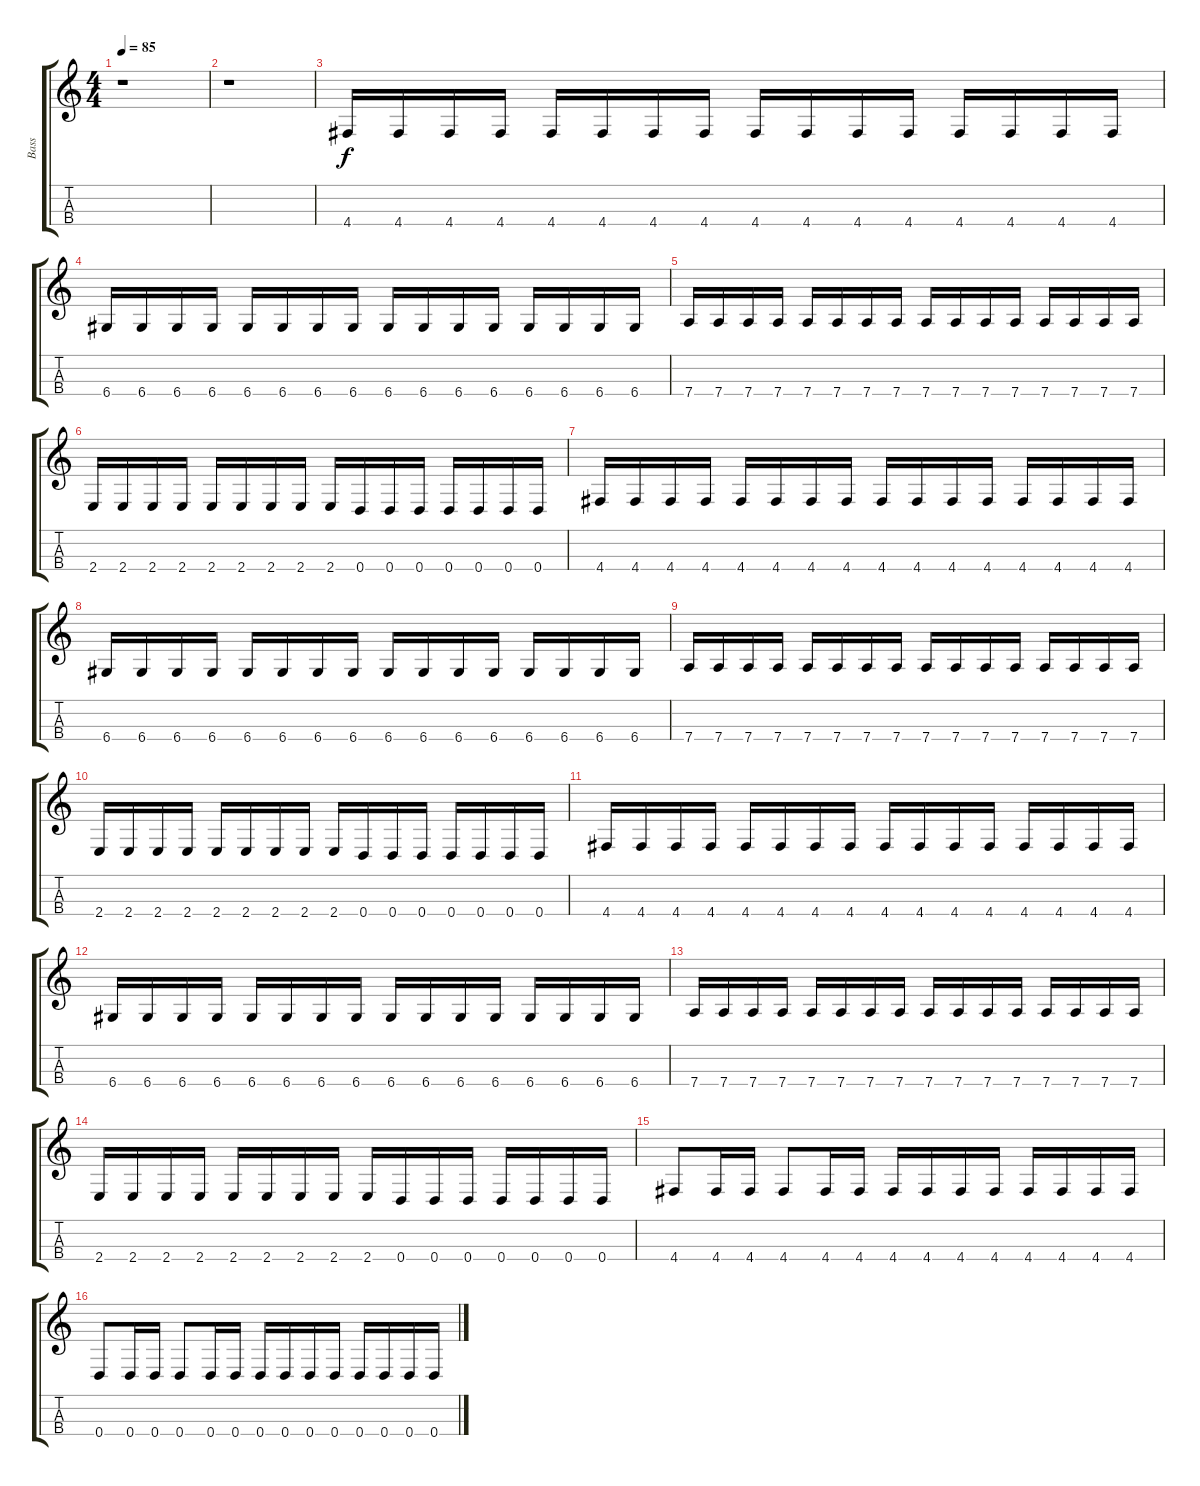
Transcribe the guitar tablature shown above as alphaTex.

\track ("Bass" "Bass") {instrument electricbasspick}
\staff {score tabs}
\tuning (G3 D3 A2 D2) {hide}
\ts (4 4)
\tempo 85
\clef g2
\ks c
r.1{dy f} |
r.1 |
4.4.16 4.4.16 4.4.16 4.4.16 4.4.16 4.4.16 4.4.16 4.4.16 4.4.16 4.4.16 4.4.16 4.4.16 4.4.16 4.4.16 4.4.16 4.4.16 |
6.4.16 6.4.16 6.4.16 6.4.16 6.4.16 6.4.16 6.4.16 6.4.16 6.4.16 6.4.16 6.4.16 6.4.16 6.4.16 6.4.16 6.4.16 6.4.16 |
7.4.16 7.4.16 7.4.16 7.4.16 7.4.16 7.4.16 7.4.16 7.4.16 7.4.16 7.4.16 7.4.16 7.4.16 7.4.16 7.4.16 7.4.16 7.4.16 |
2.4.16 2.4.16 2.4.16 2.4.16 2.4.16 2.4.16 2.4.16 2.4.16 2.4.16 0.4.16 0.4.16 0.4.16 0.4.16 0.4.16 0.4.16 0.4.16 |
4.4.16 4.4.16 4.4.16 4.4.16 4.4.16 4.4.16 4.4.16 4.4.16 4.4.16 4.4.16 4.4.16 4.4.16 4.4.16 4.4.16 4.4.16 4.4.16 |
6.4.16 6.4.16 6.4.16 6.4.16 6.4.16 6.4.16 6.4.16 6.4.16 6.4.16 6.4.16 6.4.16 6.4.16 6.4.16 6.4.16 6.4.16 6.4.16 |
7.4.16 7.4.16 7.4.16 7.4.16 7.4.16 7.4.16 7.4.16 7.4.16 7.4.16 7.4.16 7.4.16 7.4.16 7.4.16 7.4.16 7.4.16 7.4.16 |
2.4.16 2.4.16 2.4.16 2.4.16 2.4.16 2.4.16 2.4.16 2.4.16 2.4.16 0.4.16 0.4.16 0.4.16 0.4.16 0.4.16 0.4.16 0.4.16 |
4.4.16 4.4.16 4.4.16 4.4.16 4.4.16 4.4.16 4.4.16 4.4.16 4.4.16 4.4.16 4.4.16 4.4.16 4.4.16 4.4.16 4.4.16 4.4.16 |
6.4.16 6.4.16 6.4.16 6.4.16 6.4.16 6.4.16 6.4.16 6.4.16 6.4.16 6.4.16 6.4.16 6.4.16 6.4.16 6.4.16 6.4.16 6.4.16 |
7.4.16 7.4.16 7.4.16 7.4.16 7.4.16 7.4.16 7.4.16 7.4.16 7.4.16 7.4.16 7.4.16 7.4.16 7.4.16 7.4.16 7.4.16 7.4.16 |
2.4.16 2.4.16 2.4.16 2.4.16 2.4.16 2.4.16 2.4.16 2.4.16 2.4.16 0.4.16 0.4.16 0.4.16 0.4.16 0.4.16 0.4.16 0.4.16 |
4.4.8 4.4.16 4.4.16 4.4.8 4.4.16 4.4.16 4.4.16 4.4.16 4.4.16 4.4.16 4.4.16 4.4.16 4.4.16 4.4.16 |
0.4.8 0.4.16 0.4.16 0.4.8 0.4.16 0.4.16 0.4.16 0.4.16 0.4.16 0.4.16 0.4.16 0.4.16 0.4.16 0.4.16
